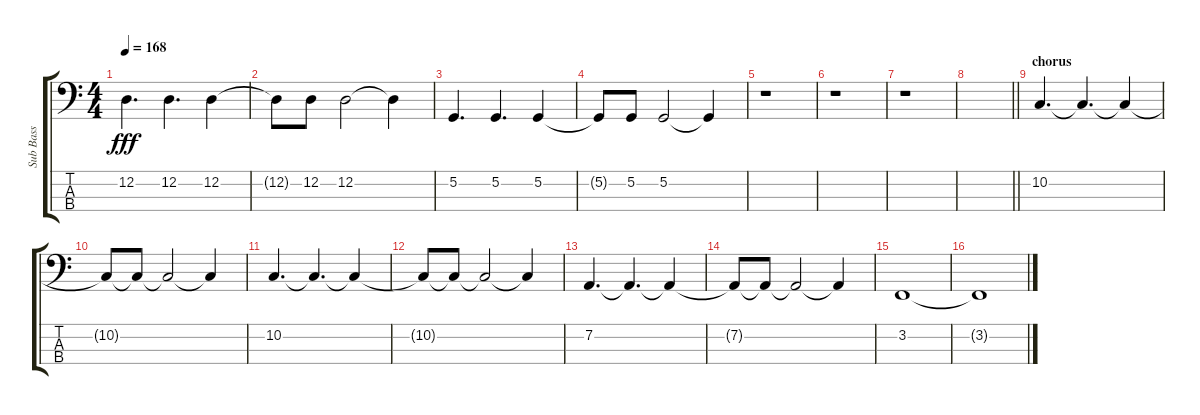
\track ("Sub Bass" "Sub Bass") {instrument ocarina}
\staff {score tabs}
\tuning (G2 D2 A1 E1) {hide}
\ts (4 4)
\tempo 168
\clef f4
\ks c
12.2.4{d dy fff} 12.2.4{d} 12.2.4 |
12.2{t}.8 12.2.8 12.2.2 12.2{t}.4 |
5.2.4{d} 5.2.4{d} 5.2.4 |
5.2{t}.8 5.2.8 5.2.2 5.2{t}.4 |
r.1 |
r.1 |
r.1 |
\barLineRight lightlight
|
\section ("" "chorus")
10.2.4{d} 10.2{t}.4{d} 10.2{t}.4 |
10.2{t}.8 10.2{t}.8 10.2{t}.2 10.2{t}.4 |
10.2.4{d} 10.2{t}.4{d} 10.2{t}.4 |
10.2{t}.8 10.2{t}.8 10.2{t}.2 10.2{t}.4 |
7.2.4{d} 7.2{t}.4{d} 7.2{t}.4 |
7.2{t}.8 7.2{t}.8 7.2{t}.2 7.2{t}.4 |
3.2.1 |
3.2{t}.1
